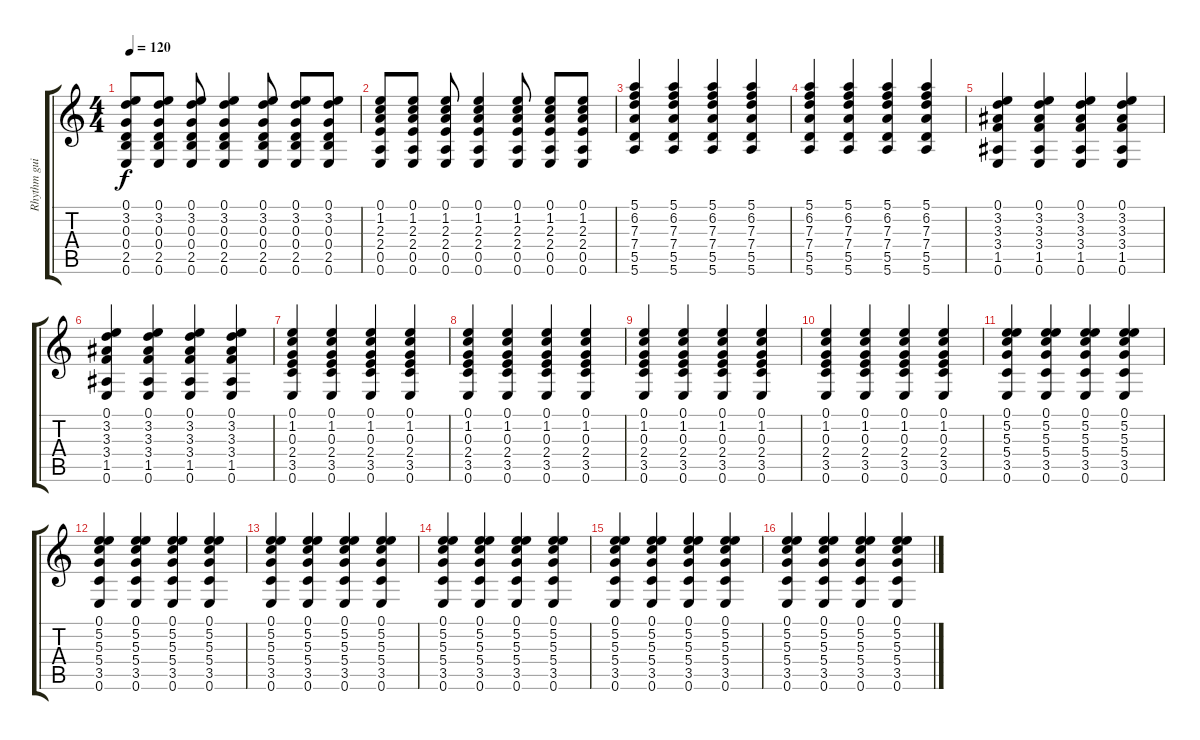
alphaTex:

\track ("Rhythm guitar" "Rhythm gui") {instrument electricguitarjazz}
\staff {score tabs}
\tuning (E4 B3 G3 D3 A2 E2) {hide}
\ts (4 4)
\tempo 120
\clef g2
\ks c
(0.1 3.2 0.3 0.4 2.5 0.6).8{dy f} (0.1 3.2 0.3 0.4 2.5 0.6).8 (0.1 3.2 0.3 0.4 2.5 0.6).8 (0.1 3.2 0.3 0.4 2.5 0.6).4 (0.1 3.2 0.3 0.4 2.5 0.6).8 (0.1 3.2 0.3 0.4 2.5 0.6).8 (0.1 3.2 0.3 0.4 2.5 0.6).8 |
(0.1 1.2 2.3 2.4 0.5 0.6).8 (0.1 1.2 2.3 2.4 0.5 0.6).8 (0.1 1.2 2.3 2.4 0.5 0.6).8 (0.1 1.2 2.3 2.4 0.5 0.6).4 (0.1 1.2 2.3 2.4 0.5 0.6).8 (0.1 1.2 2.3 2.4 0.5 0.6).8 (0.1 1.2 2.3 2.4 0.5 0.6).8 |
(5.1 6.2 7.3 7.4 5.5 5.6).4 (5.1 6.2 7.3 7.4 5.5 5.6).4 (5.1 6.2 7.3 7.4 5.5 5.6).4 (5.1 6.2 7.3 7.4 5.5 5.6).4 |
(5.1 6.2 7.3 7.4 5.5 5.6).4 (5.1 6.2 7.3 7.4 5.5 5.6).4 (5.1 6.2 7.3 7.4 5.5 5.6).4 (5.1 6.2 7.3 7.4 5.5 5.6).4 |
(0.1 3.2 3.3 3.4 1.5 0.6).4 (0.1 3.2 3.3 3.4 1.5 0.6).4 (0.1 3.2 3.3 3.4 1.5 0.6).4 (0.1 3.2 3.3 3.4 1.5 0.6).4 |
(0.1 3.2 3.3 3.4 1.5 0.6).4 (0.1 3.2 3.3 3.4 1.5 0.6).4 (0.1 3.2 3.3 3.4 1.5 0.6).4 (0.1 3.2 3.3 3.4 1.5 0.6).4 |
(0.1 1.2 0.3 2.4 3.5 0.6).4 (0.1 1.2 0.3 2.4 3.5 0.6).4 (0.1 1.2 0.3 2.4 3.5 0.6).4 (0.1 1.2 0.3 2.4 3.5 0.6).4 |
(0.1 1.2 0.3 2.4 3.5 0.6).4 (0.1 1.2 0.3 2.4 3.5 0.6).4 (0.1 1.2 0.3 2.4 3.5 0.6).4 (0.1 1.2 0.3 2.4 3.5 0.6).4 |
(0.1 1.2 0.3 2.4 3.5 0.6).4 (0.1 1.2 0.3 2.4 3.5 0.6).4 (0.1 1.2 0.3 2.4 3.5 0.6).4 (0.1 1.2 0.3 2.4 3.5 0.6).4 |
(0.1 1.2 0.3 2.4 3.5 0.6).4 (0.1 1.2 0.3 2.4 3.5 0.6).4 (0.1 1.2 0.3 2.4 3.5 0.6).4 (0.1 1.2 0.3 2.4 3.5 0.6).4 |
(0.1 5.2 5.3 5.4 3.5 0.6).4 (0.1 5.2 5.3 5.4 3.5 0.6).4 (0.1 5.2 5.3 5.4 3.5 0.6).4 (0.1 5.2 5.3 5.4 3.5 0.6).4 |
(0.1 5.2 5.3 5.4 3.5 0.6).4 (0.1 5.2 5.3 5.4 3.5 0.6).4 (0.1 5.2 5.3 5.4 3.5 0.6).4 (0.1 5.2 5.3 5.4 3.5 0.6).4 |
(0.1 5.2 5.3 5.4 3.5 0.6).4 (0.1 5.2 5.3 5.4 3.5 0.6).4 (0.1 5.2 5.3 5.4 3.5 0.6).4 (0.1 5.2 5.3 5.4 3.5 0.6).4 |
(0.1 5.2 5.3 5.4 3.5 0.6).4 (0.1 5.2 5.3 5.4 3.5 0.6).4 (0.1 5.2 5.3 5.4 3.5 0.6).4 (0.1 5.2 5.3 5.4 3.5 0.6).4 |
(0.1 5.2 5.3 5.4 3.5 0.6).4 (0.1 5.2 5.3 5.4 3.5 0.6).4 (0.1 5.2 5.3 5.4 3.5 0.6).4 (0.1 5.2 5.3 5.4 3.5 0.6).4 |
(0.1 5.2 5.3 5.4 3.5 0.6).4 (0.1 5.2 5.3 5.4 3.5 0.6).4 (0.1 5.2 5.3 5.4 3.5 0.6).4 (0.1 5.2 5.3 5.4 3.5 0.6).4
